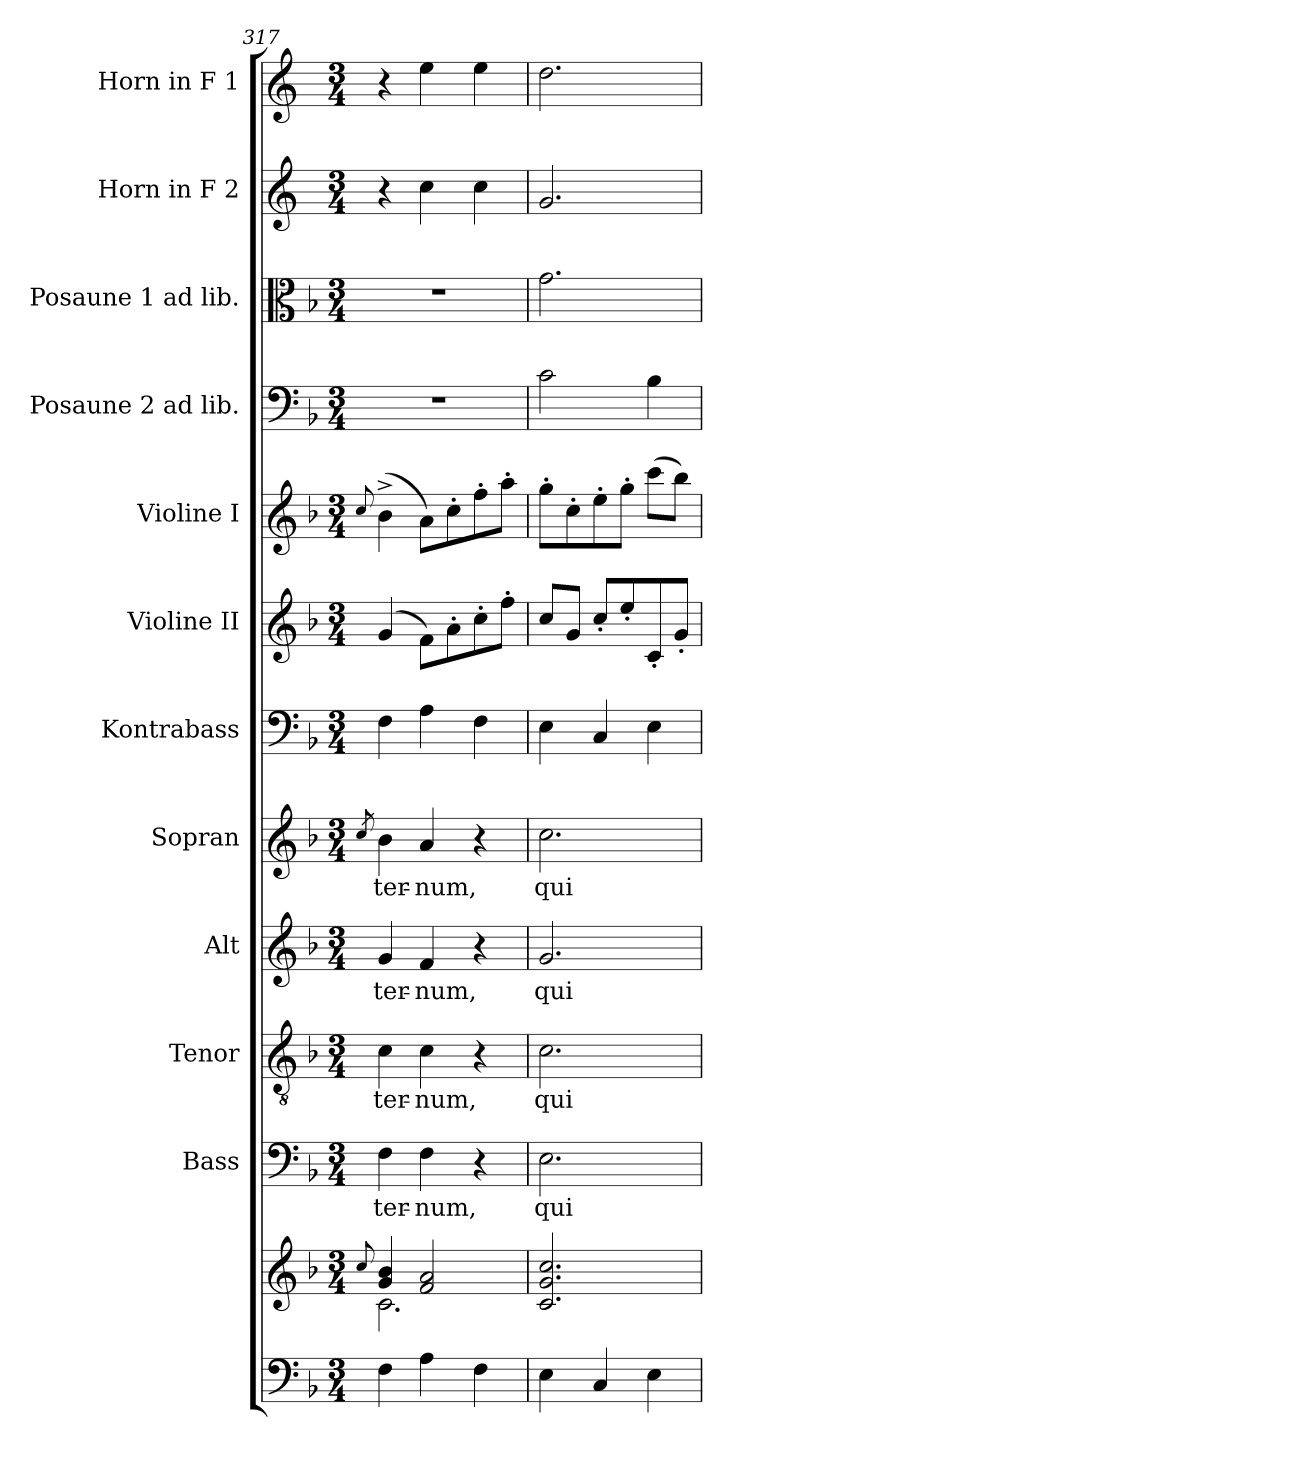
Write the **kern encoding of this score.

**kern	**kern	**kern	**text	**kern	**text	**kern	**text	**kern	**text	**kern	**kern	**kern	**kern	**kern	**kern	**kern
*part12	*part12	*part11	*part11	*part10	*part10	*part9	*part9	*part8	*part8	*part7	*part6	*part5	*part4	*part3	*part2	*part1
*staff13	*staff12	*staff11	*staff11	*staff10	*staff10	*staff9	*staff9	*staff8	*staff8	*staff7	*staff6	*staff5	*staff4	*staff3	*staff2	*staff1
*	*	*I"Bass	*	*I"Tenor	*	*I"Alt	*	*I"Sopran	*	*I"Kontrabass	*I"Violine II	*I"Violine I	*I"Posaune 2 ad lib.	*I"Posaune 1 ad lib.	*I"Horn in F 2	*I"Horn in F 1
*	*	*I'B.	*	*I'T.	*	*I'A.	*	*I'S.	*	*I'Kb.	*I'Vl. II	*I'Vl. I	*I'Pos. 2	*I'Pos. 1	*I'Hrn. F 2	*I'Hrn. F 1
*clefF4	*clefG2	*clefF4	*	*clefGv2	*	*clefG2	*	*clefG2	*	*clefF4	*clefG2	*clefG2	*clefF4	*clefC3	*clefG2	*clefG2
*	*	*	*	*	*	*	*	*	*	*ITrd7c12	*	*	*	*	*ITrd4c7	*ITrd4c7
*k[b-]	*k[b-]	*k[b-]	*	*k[b-]	*	*k[b-]	*	*k[b-]	*	*k[b-]	*k[b-]	*k[b-]	*k[b-]	*k[b-]	*k[b-]	*k[b-]
*F:	*F:	*F:	*	*F:	*	*F:	*	*F:	*	*F:	*F:	*F:	*F:	*F:	*F:	*F:
*M3/4	*M3/4	*M3/4	*	*M3/4	*	*M3/4	*	*M3/4	*	*M3/4	*M3/4	*M3/4	*M3/4	*M3/4	*M3/4	*M3/4
=317	=317	=317	=317	=317	=317	=317	=317	=317	=317	=317	=317	=317	=317	=317	=317	=317
.	8qqcc/	.	.	.	.	.	.	8qcc/	.	.	.	8qqcc/	.	.	.	.
*	*^	*	*	*	*	*	*	*	*	*	*	*	*	*	*	*
!	!	!	!	!LO:LY:b	!	!LO:LY:b	!	!LO:LY:b	!	!LO:LY:b	!	!	!	!	!	!	!
4F\	4g/ 4b-/	2.c\	4F\	-ter-	4c\	-ter-	4g/	-ter-	4b-\	-ter-	4FF\	(4g/	(>4b-^>\	2.r	2.r	4r	4r
!	!	!	!	!LO:LY:b	!	!LO:LY:b	!	!LO:LY:b	!	!LO:LY:b	!	!	!	!	!	!	!
4A\	2f/ 2a/	.	4F\	-num,	4c\	-num,	4f/	-num,	4a/	-num,	4AA\	8f\L)	8a\L)	.	.	4f\	4a\
.	.	.	.	.	.	.	.	.	.	.	.	8a'>\	8cc'>\	.	.	.	.
4F\	.	.	4r	.	4r	.	4r	.	4r	.	4FF\	8cc'>\	8ff'>\	.	.	4f\	4a\
.	.	.	.	.	.	.	.	.	.	.	.	8ff'>\J	8aa'>\J	.	.	.	.
*	*v	*v	*	*	*	*	*	*	*	*	*	*	*	*	*	*	*
!!LO:PB:g=z
=318	=318	=318	=318	=318	=318	=318	=318	=318	=318	=318	=318	=318	=318	=318	=318	=318
!	!	!	!LO:LY:b	!	!LO:LY:b	!	!LO:LY:b	!	!LO:LY:b	!	!	!	!	!	!	!
4E\	2.c/ 2.g/ 2.cc/	2.E\	qui-	2.c\	qui-	2.g/	qui-	2.cc\	qui-	4EE\	8cc/L	8gg'>\L	2c\	2.g\	2.c/	2.g\
.	.	.	.	.	.	.	.	.	.	.	8g/J	8cc'>\	.	.	.	.
4C/	.	.	.	.	.	.	.	.	.	4CC/	8cc'</L	8ee'>\	.	.	.	.
.	.	.	.	.	.	.	.	.	.	.	8ee'</	8gg'>\J	.	.	.	.
4E\	.	.	.	.	.	.	.	.	.	4EE\	8c'</	(>8ccc\L	4B-\	.	.	.
.	.	.	.	.	.	.	.	.	.	.	8g'</J	8bb-\J)	.	.	.	.
=	=	=	=	=	=	=	=	=	=	=	=	=	=	=	=	=
*-	*-	*-	*-	*-	*-	*-	*-	*-	*-	*-	*-	*-	*-	*-	*-	*-
